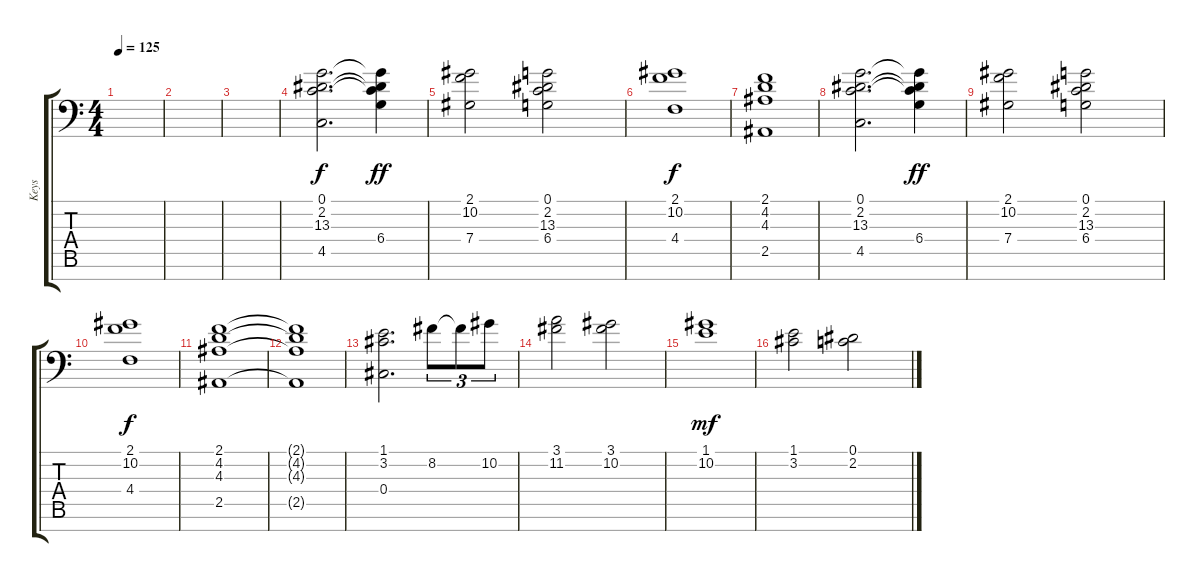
\track ("Keys" "Keys") {instrument stringensemble2}
\staff {score tabs}
\tuning (Eb4 Bb3 Gb3 Db3 Ab2 Eb2 Bb1) {hide}
\ts (4 4)
\tempo 125
\clef f4
\ks c
|
|
|
(0.1 2.2 13.3 4.5).2{d} (0.1{t} 2.2{t} 13.3{t} 6.4).4{dy ff} |
(2.1 10.2 7.4).2 (0.1 2.2 13.3 6.4).2 |
(2.1 10.2 4.4).1{dy f} |
(2.1 4.2 4.3 2.5).1 |
(0.1 2.2 13.3 4.5).2{d} (0.1{t} 2.2{t} 13.3{t} 6.4).4{dy ff} |
(2.1 10.2 7.4).2 (0.1 2.2 13.3 6.4).2 |
(2.1 10.2 4.4).1{dy f} |
(2.1 4.2 4.3 2.5).1 |
(2.1{t} 4.2{t} 4.3{t} 2.5{t}).1 |
(1.1 3.2 0.4).2{d} 8.2.8{tu (3 2)} 8.2{t}.8{tu (3 2)} 10.2.8{tu (3 2)} |
(3.1 11.2).2 (3.1 10.2).2 |
(1.1 10.2).1{dy mf} |
(1.1 3.2).2 (0.1 2.2).2
